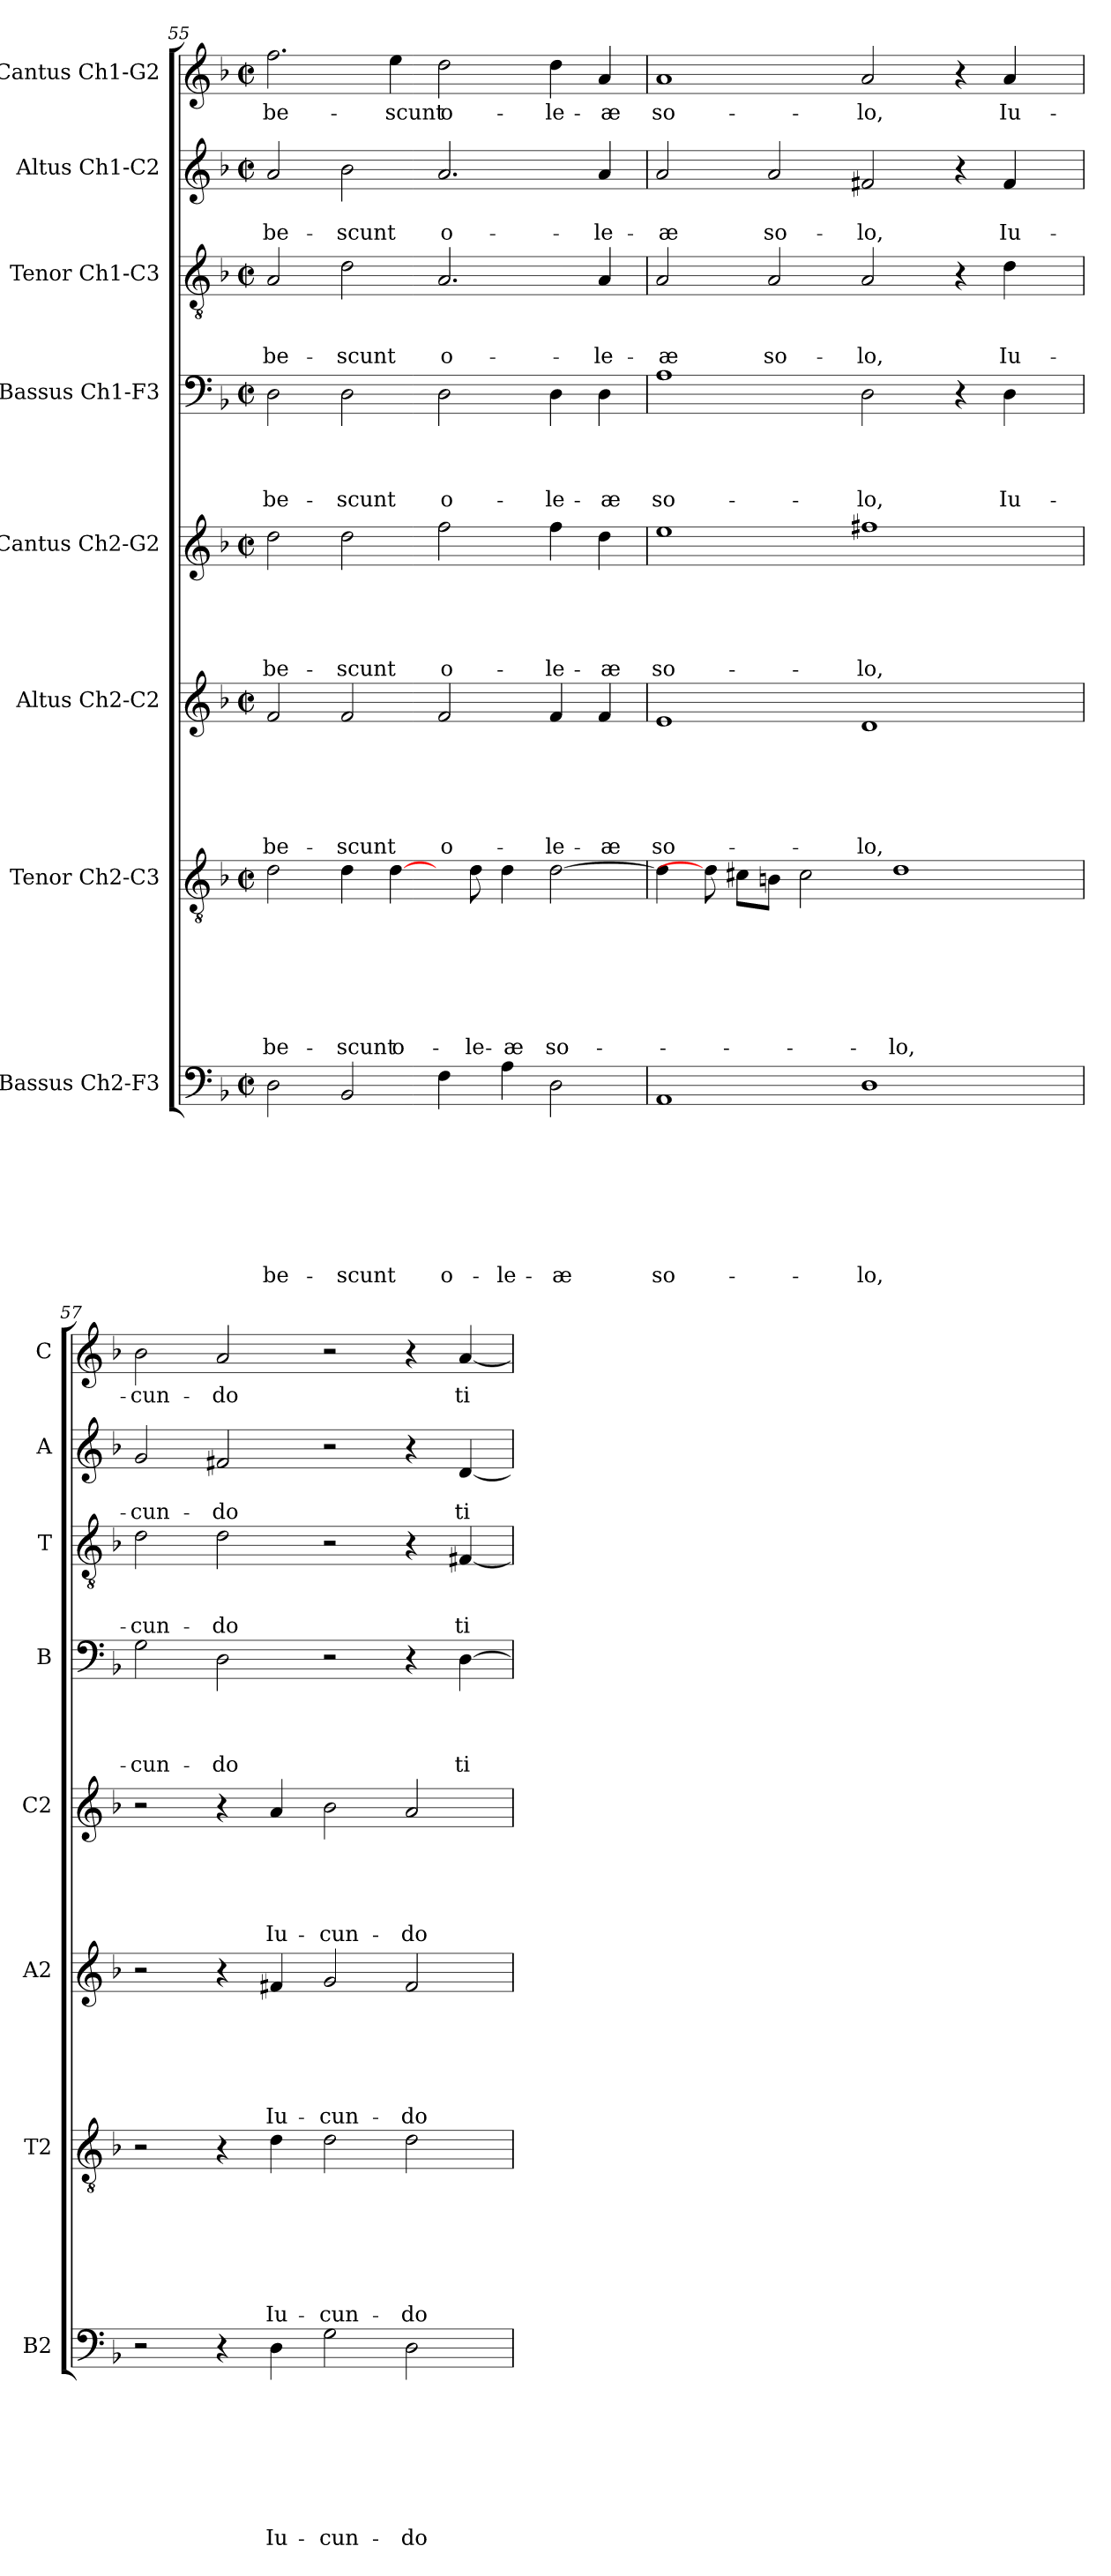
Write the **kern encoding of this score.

**kern	**text	**text	**text	**text	**text	**text	**text	**text	**kern	**text	**text	**text	**text	**text	**text	**text	**kern	**text	**text	**text	**text	**text	**text	**kern	**text	**text	**text	**text	**text	**kern	**text	**text	**text	**text	**kern	**text	**text	**text	**kern	**text	**text	**kern	**text
*part8	*part8	*part8	*part8	*part8	*part8	*part8	*part8	*part8	*part7	*part7	*part7	*part7	*part7	*part7	*part7	*part7	*part6	*part6	*part6	*part6	*part6	*part6	*part6	*part5	*part5	*part5	*part5	*part5	*part5	*part4	*part4	*part4	*part4	*part4	*part3	*part3	*part3	*part3	*part2	*part2	*part2	*part1	*part1
*staff8	*staff8	*staff8	*staff8	*staff8	*staff8	*staff8	*staff8	*staff8	*staff7	*staff7	*staff7	*staff7	*staff7	*staff7	*staff7	*staff7	*staff6	*staff6	*staff6	*staff6	*staff6	*staff6	*staff6	*staff5	*staff5	*staff5	*staff5	*staff5	*staff5	*staff4	*staff4	*staff4	*staff4	*staff4	*staff3	*staff3	*staff3	*staff3	*staff2	*staff2	*staff2	*staff1	*staff1
*I"Bassus Ch2-F3	*	*	*	*	*	*	*	*	*I"Tenor Ch2-C3	*	*	*	*	*	*	*	*I"Altus Ch2-C2	*	*	*	*	*	*	*I"Cantus Ch2-G2	*	*	*	*	*	*I"Bassus Ch1-F3	*	*	*	*	*I"Tenor Ch1-C3	*	*	*	*I"Altus Ch1-C2	*	*	*I"Cantus Ch1-G2	*
*I'B2	*	*	*	*	*	*	*	*	*I'T2	*	*	*	*	*	*	*	*I'A2	*	*	*	*	*	*	*I'C2	*	*	*	*	*	*I'B	*	*	*	*	*I'T	*	*	*	*I'A	*	*	*I'C	*
*clefF4	*	*	*	*	*	*	*	*	*clefGv2	*	*	*	*	*	*	*	*clefG2	*	*	*	*	*	*	*clefG2	*	*	*	*	*	*clefF4	*	*	*	*	*clefGv2	*	*	*	*clefG2	*	*	*clefG2	*
*k[b-]	*	*	*	*	*	*	*	*	*k[b-]	*	*	*	*	*	*	*	*k[b-]	*	*	*	*	*	*	*k[b-]	*	*	*	*	*	*k[b-]	*	*	*	*	*k[b-]	*	*	*	*k[b-]	*	*	*k[b-]	*
*F:	*	*	*	*	*	*	*	*	*F:	*	*	*	*	*	*	*	*F:	*	*	*	*	*	*	*F:	*	*	*	*	*	*F:	*	*	*	*	*F:	*	*	*	*F:	*	*	*F:	*
*M2/2	*	*	*	*	*	*	*	*	*M2/2	*	*	*	*	*	*	*	*M2/2	*	*	*	*	*	*	*M2/2	*	*	*	*	*	*M2/2	*	*	*	*	*M2/2	*	*	*	*M2/2	*	*	*M2/2	*
*met(c|)	*	*	*	*	*	*	*	*	*met(c|)	*	*	*	*	*	*	*	*met(c|)	*	*	*	*	*	*	*met(c|)	*	*	*	*	*	*met(c|)	*	*	*	*	*met(c|)	*	*	*	*met(c|)	*	*	*met(c|)	*
=55	=55	=55	=55	=55	=55	=55	=55	=55	=55	=55	=55	=55	=55	=55	=55	=55	=55	=55	=55	=55	=55	=55	=55	=55	=55	=55	=55	=55	=55	=55	=55	=55	=55	=55	=55	=55	=55	=55	=55	=55	=55	=55	=55
!	!	!	!	!	!	!	!	!LO:LY:b	!	!	!	!	!	!	!	!LO:LY:b	!	!	!	!	!	!	!LO:LY:b	!	!	!	!	!	!LO:LY:b	!	!	!	!	!LO:LY:b	!	!	!	!LO:LY:b	!	!	!LO:LY:b	!	!LO:LY:b
2D\	.	.	.	.	.	.	.	-be-	2d\	.	.	.	.	.	.	-be-	2f/	.	.	.	.	.	-be-	2dd\	.	.	.	.	-be-	2D\	.	.	.	-be-	2A/	.	.	-be-	2a/	.	-be-	2.ff\	-be-
!	!	!	!	!	!	!	!	!LO:LY:b	!	!	!	!	!	!	!	!LO:LY:b	!	!	!	!	!	!	!LO:LY:b	!	!	!	!	!	!LO:LY:b	!	!	!	!	!LO:LY:b	!	!	!	!LO:LY:b	!	!	!LO:LY:b	!	!
2BB-/	.	.	.	.	.	.	.	-scunt	4d\	.	.	.	.	.	.	-scunt	2f/	.	.	.	.	.	-scunt	2dd\	.	.	.	.	-scunt	2D\	.	.	.	-scunt	2d\	.	.	-scunt	2b-\	.	-scunt	.	.
!	!	!	!	!	!	!	!	!	!	!	!	!	!	!	!	!LO:LY:b	!	!	!	!	!	!	!	!	!	!	!	!	!	!	!	!	!	!	!	!	!	!	!	!	!	!	!LO:LY:b
.	.	.	.	.	.	.	.	.	[4d\	.	.	.	.	.	.	o-	.	.	.	.	.	.	.	.	.	.	.	.	.	.	.	.	.	.	.	.	.	.	.	.	.	4ee\	-scunt
!	!	!	!	!	!	!	!	!LO:LY:b	!	!	!	!	!	!	!	!	!	!	!	!	!	!	!LO:LY:b	!	!	!	!	!	!LO:LY:b	!	!	!	!	!LO:LY:b	!	!	!	!LO:LY:b	!	!	!LO:LY:b	!	!LO:LY:b
4F\	.	.	.	.	.	.	.	o-	8ryy	.	.	.	.	.	.	.	2f/	.	.	.	.	.	o-	2ff\	.	.	.	.	o-	2D\	.	.	.	o-	2.A/	.	.	o-	2.a/	.	o-	2dd\	o-
!	!	!	!	!	!	!	!	!	!	!	!	!	!	!	!	!LO:LY:b	!	!	!	!	!	!	!	!	!	!	!	!	!	!	!	!	!	!	!	!	!	!	!	!	!	!	!
.	.	.	.	.	.	.	.	.	8d\	.	.	.	.	.	.	-le-	.	.	.	.	.	.	.	.	.	.	.	.	.	.	.	.	.	.	.	.	.	.	.	.	.	.	.
!	!	!	!	!	!	!	!	!LO:LY:b	!	!	!	!	!	!	!	!LO:LY:b	!	!	!	!	!	!	!	!	!	!	!	!	!	!	!	!	!	!	!	!	!	!	!	!	!	!	!
4A\	.	.	.	.	.	.	.	-le-	4d\	.	.	.	.	.	.	-æ	.	.	.	.	.	.	.	.	.	.	.	.	.	.	.	.	.	.	.	.	.	.	.	.	.	.	.
!	!	!	!	!	!	!	!	!LO:LY:b	!	!	!	!	!	!	!	!LO:LY:b	!	!	!	!	!	!	!LO:LY:b	!	!	!	!	!	!LO:LY:b	!	!	!	!	!LO:LY:b	!	!	!	!	!	!	!	!	!LO:LY:b
2D\	.	.	.	.	.	.	.	-æ	[2d\	.	.	.	.	.	.	so-	4f/	.	.	.	.	.	-le-	4ff\	.	.	.	.	-le-	4D\	.	.	.	-le-	.	.	.	.	.	.	.	4dd\	-le-
!	!	!	!	!	!	!	!	!	!	!	!	!	!	!	!	!	!	!	!	!	!	!	!LO:LY:b	!	!	!	!	!	!LO:LY:b	!	!	!	!	!LO:LY:b	!	!	!	!LO:LY:b	!	!	!LO:LY:b	!	!LO:LY:b
.	.	.	.	.	.	.	.	.	.	.	.	.	.	.	.	.	4f/	.	.	.	.	.	-æ	4dd\	.	.	.	.	-æ	4D\	.	.	.	-æ	4A/	.	.	-le-	4a/	.	-le-	4a/	-æ
!!LO:LB:g=z
=56	=56	=56	=56	=56	=56	=56	=56	=56	=56	=56	=56	=56	=56	=56	=56	=56	=56	=56	=56	=56	=56	=56	=56	=56	=56	=56	=56	=56	=56	=56	=56	=56	=56	=56	=56	=56	=56	=56	=56	=56	=56	=56	=56
!	!	!	!	!	!	!	!	!LO:LY:b	!	!	!	!	!	!	!	!	!	!	!	!	!	!	!LO:LY:b	!	!	!	!	!	!LO:LY:b	!	!	!	!	!LO:LY:b	!	!	!	!LO:LY:b	!	!	!LO:LY:b	!	!LO:LY:b
1AA	.	.	.	.	.	.	.	so-	4d\]	.	.	.	.	.	.	.	1e	.	.	.	.	.	so-	1ee	.	.	.	.	so-	1A	.	.	.	so-	2A/	.	.	-æ	2a/	.	-æ	1a	so-
.	.	.	.	.	.	.	.	.	8d\]	.	.	.	.	.	.	.	.	.	.	.	.	.	.	.	.	.	.	.	.	.	.	.	.	.	.	.	.	.	.	.	.	.	.
.	.	.	.	.	.	.	.	.	8c#X\L	.	.	.	.	.	.	.	.	.	.	.	.	.	.	.	.	.	.	.	.	.	.	.	.	.	.	.	.	.	.	.	.	.	.
!	!	!	!	!	!	!	!	!	!	!	!	!	!	!	!	!	!	!	!	!	!	!	!	!	!	!	!	!	!	!	!	!	!	!	!	!	!	!LO:LY:b	!	!	!LO:LY:b	!	!
.	.	.	.	.	.	.	.	.	8Bn\J	.	.	.	.	.	.	.	.	.	.	.	.	.	.	.	.	.	.	.	.	.	.	.	.	.	2A/	.	.	so-	2a/	.	so-	.	.
.	.	.	.	.	.	.	.	.	2c#\	.	.	.	.	.	.	.	.	.	.	.	.	.	.	.	.	.	.	.	.	.	.	.	.	.	.	.	.	.	.	.	.	.	.
!	!	!	!	!	!	!	!	!LO:LY:b	!	!	!	!	!	!	!	!	!	!	!	!	!	!	!LO:LY:b	!	!	!	!	!	!LO:LY:b	!	!	!	!	!LO:LY:b	!	!	!	!LO:LY:b	!	!	!LO:LY:b	!	!LO:LY:b
1D	.	.	.	.	.	.	.	-lo,	.	.	.	.	.	.	.	.	1d	.	.	.	.	.	-lo,	1ff#X	.	.	.	.	-lo,	2D\	.	.	.	-lo,	2A/	.	.	-lo,	2f#X/	.	-lo,	2a/	-lo,
!	!	!	!	!	!	!	!	!	!	!	!	!	!	!	!	!LO:LY:b	!	!	!	!	!	!	!	!	!	!	!	!	!	!	!	!	!	!	!	!	!	!	!	!	!	!	!
.	.	.	.	.	.	.	.	.	1d	.	.	.	.	.	.	-lo,	.	.	.	.	.	.	.	.	.	.	.	.	.	.	.	.	.	.	.	.	.	.	.	.	.	.	.
.	.	.	.	.	.	.	.	.	.	.	.	.	.	.	.	.	.	.	.	.	.	.	.	.	.	.	.	.	.	4r	.	.	.	.	4r	.	.	.	4r	.	.	4r	.
!	!	!	!	!	!	!	!	!	!	!	!	!	!	!	!	!	!	!	!	!	!	!	!	!	!	!	!	!	!	!	!	!	!	!LO:LY:b	!	!	!	!LO:LY:b	!	!	!LO:LY:b	!	!LO:LY:b
.	.	.	.	.	.	.	.	.	.	.	.	.	.	.	.	.	.	.	.	.	.	.	.	.	.	.	.	.	.	4D\	.	.	.	Iu-	4d\	.	.	Iu-	4f#/	.	Iu-	4a/	Iu-
8ryy	.	.	.	.	.	.	.	.	.	.	.	.	.	.	.	.	8ryy	.	.	.	.	.	.	8ryy	.	.	.	.	.	8ryy	.	.	.	.	8ryy	.	.	.	8ryy	.	.	8ryy	.
=57	=57	=57	=57	=57	=57	=57	=57	=57	=57	=57	=57	=57	=57	=57	=57	=57	=57	=57	=57	=57	=57	=57	=57	=57	=57	=57	=57	=57	=57	=57	=57	=57	=57	=57	=57	=57	=57	=57	=57	=57	=57	=57	=57
!	!	!	!	!	!	!	!	!	!	!	!	!	!	!	!	!	!	!	!	!	!	!	!	!	!	!	!	!	!	!	!	!	!	!LO:LY:b	!	!	!	!LO:LY:b	!	!	!LO:LY:b	!	!LO:LY:b
2r	.	.	.	.	.	.	.	.	2r	.	.	.	.	.	.	.	2r	.	.	.	.	.	.	2r	.	.	.	.	.	2G\	.	.	.	-cun-	2d\	.	.	-cun-	2g/	.	-cun-	2b-\	-cun-
!	!	!	!	!	!	!	!	!	!	!	!	!	!	!	!	!	!	!	!	!	!	!	!	!	!	!	!	!	!	!	!	!	!	!LO:LY:b	!	!	!	!LO:LY:b	!	!	!LO:LY:b	!	!LO:LY:b
4r	.	.	.	.	.	.	.	.	4r	.	.	.	.	.	.	.	4r	.	.	.	.	.	.	4r	.	.	.	.	.	2D\	.	.	.	-do	2d\	.	.	-do	2f#X/	.	-do	2a/	-do
!	!	!	!	!	!	!	!	!LO:LY:b	!	!	!	!	!	!	!	!LO:LY:b	!	!	!	!	!	!	!LO:LY:b	!	!	!	!	!	!LO:LY:b	!	!	!	!	!	!	!	!	!	!	!	!	!	!
4D\	.	.	.	.	.	.	.	Iu-	4d\	.	.	.	.	.	.	Iu-	4f#X/	.	.	.	.	.	Iu-	4a/	.	.	.	.	Iu-	.	.	.	.	.	.	.	.	.	.	.	.	.	.
!	!	!	!	!	!	!	!	!LO:LY:b	!	!	!	!	!	!	!	!LO:LY:b	!	!	!	!	!	!	!LO:LY:b	!	!	!	!	!	!LO:LY:b	!	!	!	!	!	!	!	!	!	!	!	!	!	!
2G\	.	.	.	.	.	.	.	-cun-	2d\	.	.	.	.	.	.	-cun-	2g/	.	.	.	.	.	-cun-	2b-\	.	.	.	.	-cun-	2r	.	.	.	.	2r	.	.	.	2r	.	.	2r	.
!	!	!	!	!	!	!	!	!LO:LY:b	!	!	!	!	!	!	!	!LO:LY:b	!	!	!	!	!	!	!LO:LY:b	!	!	!	!	!	!LO:LY:b	!	!	!	!	!	!	!	!	!	!	!	!	!	!
2D\	.	.	.	.	.	.	.	-do	2d\	.	.	.	.	.	.	-do	2f#/	.	.	.	.	.	-do	2a/	.	.	.	.	-do	4r	.	.	.	.	4r	.	.	.	4r	.	.	4r	.
!	!	!	!	!	!	!	!	!	!	!	!	!	!	!	!	!	!	!	!	!	!	!	!	!	!	!	!	!	!	!	!	!	!	!LO:LY:b	!	!	!	!LO:LY:b	!	!	!LO:LY:b	!	!LO:LY:b
.	.	.	.	.	.	.	.	.	.	.	.	.	.	.	.	.	.	.	.	.	.	.	.	.	.	.	.	.	.	[4D\	.	.	.	ti-	[4F#X/	.	.	ti-	[4d/	.	ti-	[4a/	ti-
=	=	=	=	=	=	=	=	=	=	=	=	=	=	=	=	=	=	=	=	=	=	=	=	=	=	=	=	=	=	=	=	=	=	=	=	=	=	=	=	=	=	=	=
*-	*-	*-	*-	*-	*-	*-	*-	*-	*-	*-	*-	*-	*-	*-	*-	*-	*-	*-	*-	*-	*-	*-	*-	*-	*-	*-	*-	*-	*-	*-	*-	*-	*-	*-	*-	*-	*-	*-	*-	*-	*-	*-	*-
